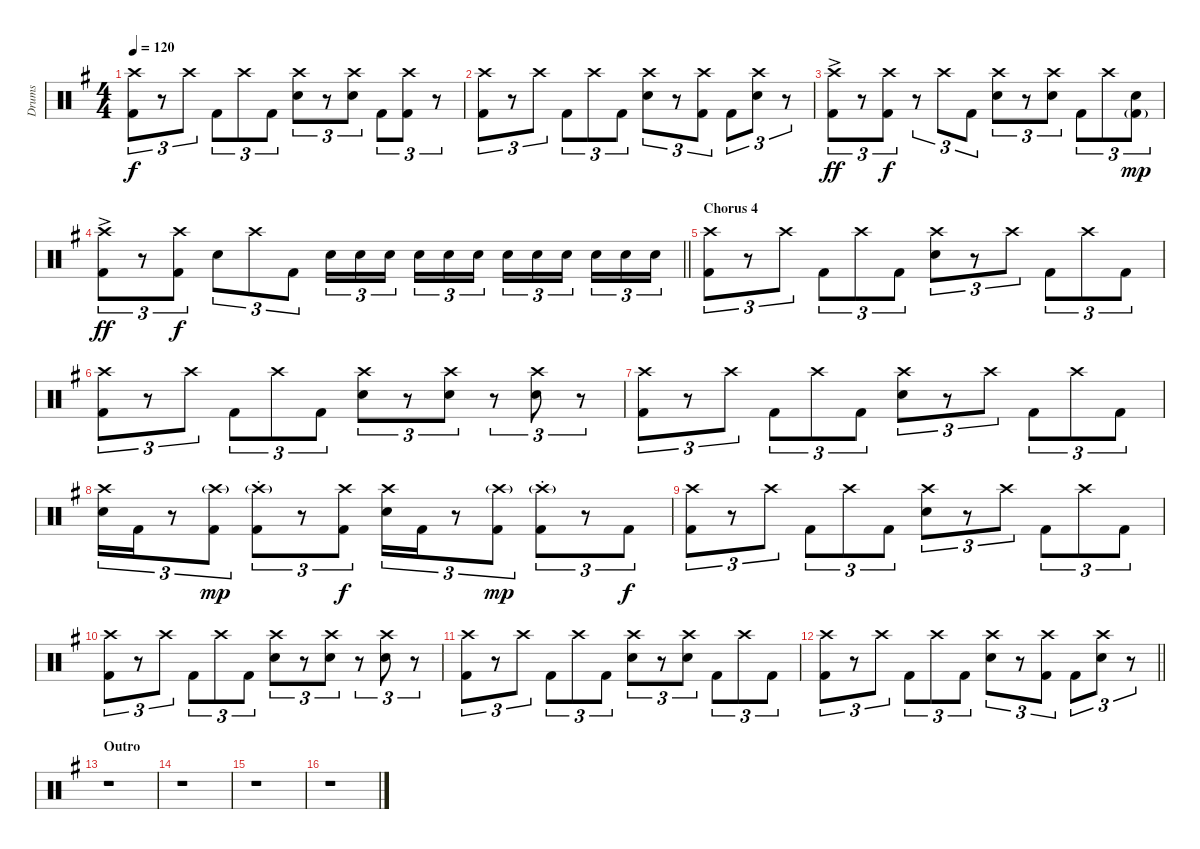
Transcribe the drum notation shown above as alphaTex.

\track ("Drums" "Drums") {instrument percussion}
\staff {score}
\articulation defaults
\ts (4 4)
\tempo 120
\clef neutral
\ks eminor
("Crash high (hit)" "Kick (hit) 2").8{tu (3 2) dy f} r.8{tu (3 2)} "Crash high (hit)".8{tu (3 2)} "Kick (hit) 2".8{tu (3 2)} "Crash high (hit)".8{tu (3 2)} "Kick (hit) 2".8{tu (3 2)} ("Crash high (hit)" "Electric Snare (hit)").8{tu (3 2)} r.8{tu (3 2)} ("Crash high (hit)" "Electric Snare (hit)").8{tu (3 2)} "Kick (hit) 2".8{tu (3 2)} ("Crash high (hit)" "Kick (hit) 2").8{tu (3 2)} r.8{tu (3 2)} |
("Crash high (hit)" "Kick (hit) 2").8{tu (3 2)} r.8{tu (3 2)} "Crash high (hit)".8{tu (3 2)} "Kick (hit) 2".8{tu (3 2)} "Crash high (hit)".8{tu (3 2)} "Kick (hit) 2".8{tu (3 2)} ("Crash high (hit)" "Electric Snare (hit)").8{tu (3 2)} r.8{tu (3 2)} ("Crash high (hit)" "Kick (hit) 2").8{tu (3 2)} "Kick (hit) 2".8{tu (3 2)} ("Crash high (hit)" "Electric Snare (hit)").8{tu (3 2)} r.8{tu (3 2)} |
("Crash high (hit)"{ac} "Kick (hit) 2").8{tu (3 2) dy ff} r.8{tu (3 2)} ("Crash high (hit)" "Kick (hit) 2").8{tu (3 2) dy f} r.8{tu (3 2)} "Crash high (hit)".8{tu (3 2)} "Kick (hit) 2".8{tu (3 2)} ("Crash high (hit)" "Electric Snare (hit)").8{tu (3 2)} r.8{tu (3 2)} ("Crash high (hit)" "Electric Snare (hit)").8{tu (3 2)} "Kick (hit) 2".8{tu (3 2)} "Crash high (hit)".8{tu (3 2)} ("Electric Snare (hit)" "Kick (hit) 2"{g}).8{tu (3 2) dy mp} |
\barLineRight lightlight
("Crash high (hit)"{ac} "Kick (hit) 2").8{tu (3 2) dy ff} r.8{tu (3 2)} ("Crash high (hit)" "Kick (hit) 2").8{tu (3 2) dy f} "Electric Snare (hit)".8{tu (3 2)} "Crash high (hit)".8{tu (3 2)} "Kick (hit) 2".8{tu (3 2)} "Electric Snare (hit)".16{tu (3 2)} "Electric Snare (hit)".16{tu (3 2)} "Electric Snare (hit)".16{tu (3 2) beam splitsecondary} "Electric Snare (hit)".16{tu (3 2)} "Electric Snare (hit)".16{tu (3 2)} "Electric Snare (hit)".16{tu (3 2)} "Electric Snare (hit)".16{tu (3 2)} "Electric Snare (hit)".16{tu (3 2)} "Electric Snare (hit)".16{tu (3 2) beam splitsecondary} "Electric Snare (hit)".16{tu (3 2)} "Electric Snare (hit)".16{tu (3 2)} "Electric Snare (hit)".16{tu (3 2)} |
\section ("" "Chorus 4")
("Crash high (hit)" "Kick (hit) 2").8{tu (3 2)} r.8{tu (3 2)} "Crash high (hit)".8{tu (3 2)} "Kick (hit) 2".8{tu (3 2)} "Crash high (hit)".8{tu (3 2)} "Kick (hit) 2".8{tu (3 2)} ("Crash high (hit)" "Electric Snare (hit)").8{tu (3 2)} r.8{tu (3 2)} "Crash high (hit)".8{tu (3 2)} "Kick (hit) 2".8{tu (3 2)} "Crash high (hit)".8{tu (3 2)} "Kick (hit) 2".8{tu (3 2)} |
("Crash high (hit)" "Kick (hit) 2").8{tu (3 2)} r.8{tu (3 2)} "Crash high (hit)".8{tu (3 2)} "Kick (hit) 2".8{tu (3 2)} "Crash high (hit)".8{tu (3 2)} "Kick (hit) 2".8{tu (3 2)} ("Crash high (hit)" "Electric Snare (hit)").8{tu (3 2)} r.8{tu (3 2)} ("Crash high (hit)" "Electric Snare (hit)").8{tu (3 2)} r.8{tu (3 2)} ("Crash high (hit)" "Electric Snare (hit)").8{tu (3 2)} r.8{tu (3 2)} |
("Crash high (hit)" "Kick (hit) 2").8{tu (3 2)} r.8{tu (3 2)} "Crash high (hit)".8{tu (3 2)} "Kick (hit) 2".8{tu (3 2)} "Crash high (hit)".8{tu (3 2)} "Kick (hit) 2".8{tu (3 2)} ("Crash high (hit)" "Electric Snare (hit)").8{tu (3 2)} r.8{tu (3 2)} "Crash high (hit)".8{tu (3 2)} "Kick (hit) 2".8{tu (3 2)} "Crash high (hit)".8{tu (3 2)} "Kick (hit) 2".8{tu (3 2)} |
("Crash high (hit)" "Electric Snare (hit)").16{tu (3 2)} "Kick (hit) 2".16{tu (3 2)} r.8{tu (3 2)} ("Crash high (hit)"{g} "Kick (hit) 2").8{tu (3 2) dy mp} ("Crash high (hit)"{g st} "Kick (hit) 2"{st}).8{tu (3 2)} r.8{tu (3 2)} ("Crash high (hit)" "Kick (hit) 2").8{tu (3 2) dy f} ("Crash high (hit)" "Electric Snare (hit)").16{tu (3 2)} "Kick (hit) 2".16{tu (3 2)} r.8{tu (3 2)} ("Crash high (hit)"{g} "Kick (hit) 2").8{tu (3 2) dy mp} ("Crash high (hit)"{g st} "Kick (hit) 2"{st}).8{tu (3 2)} r.8{tu (3 2)} "Kick (hit) 2".8{tu (3 2) dy f} |
("Crash high (hit)" "Kick (hit) 2").8{tu (3 2)} r.8{tu (3 2)} "Crash high (hit)".8{tu (3 2)} "Kick (hit) 2".8{tu (3 2)} "Crash high (hit)".8{tu (3 2)} "Kick (hit) 2".8{tu (3 2)} ("Crash high (hit)" "Electric Snare (hit)").8{tu (3 2)} r.8{tu (3 2)} "Crash high (hit)".8{tu (3 2)} "Kick (hit) 2".8{tu (3 2)} "Crash high (hit)".8{tu (3 2)} "Kick (hit) 2".8{tu (3 2)} |
("Crash high (hit)" "Kick (hit) 2").8{tu (3 2)} r.8{tu (3 2)} "Crash high (hit)".8{tu (3 2)} "Kick (hit) 2".8{tu (3 2)} "Crash high (hit)".8{tu (3 2)} "Kick (hit) 2".8{tu (3 2)} ("Crash high (hit)" "Electric Snare (hit)").8{tu (3 2)} r.8{tu (3 2)} ("Crash high (hit)" "Electric Snare (hit)").8{tu (3 2)} r.8{tu (3 2)} ("Crash high (hit)" "Electric Snare (hit)").8{tu (3 2)} r.8{tu (3 2)} |
("Crash high (hit)" "Kick (hit) 2").8{tu (3 2)} r.8{tu (3 2)} "Crash high (hit)".8{tu (3 2)} "Kick (hit) 2".8{tu (3 2)} "Crash high (hit)".8{tu (3 2)} "Kick (hit) 2".8{tu (3 2)} ("Crash high (hit)" "Electric Snare (hit)").8{tu (3 2)} r.8{tu (3 2)} ("Crash high (hit)" "Electric Snare (hit)").8{tu (3 2)} "Kick (hit) 2".8{tu (3 2)} "Crash high (hit)".8{tu (3 2)} "Kick (hit) 2".8{tu (3 2)} |
\barLineRight lightlight
("Crash high (hit)" "Kick (hit) 2").8{tu (3 2)} r.8{tu (3 2)} "Crash high (hit)".8{tu (3 2)} "Kick (hit) 2".8{tu (3 2)} "Crash high (hit)".8{tu (3 2)} "Kick (hit) 2".8{tu (3 2)} ("Crash high (hit)" "Electric Snare (hit)").8{tu (3 2)} r.8{tu (3 2)} ("Crash high (hit)" "Kick (hit) 2").8{tu (3 2)} "Kick (hit) 2".8{tu (3 2)} ("Crash high (hit)" "Electric Snare (hit)").8{tu (3 2)} r.8{tu (3 2)} |
\section ("" "Outro")
r.1 |
r.1 |
r.1 |
r.1
